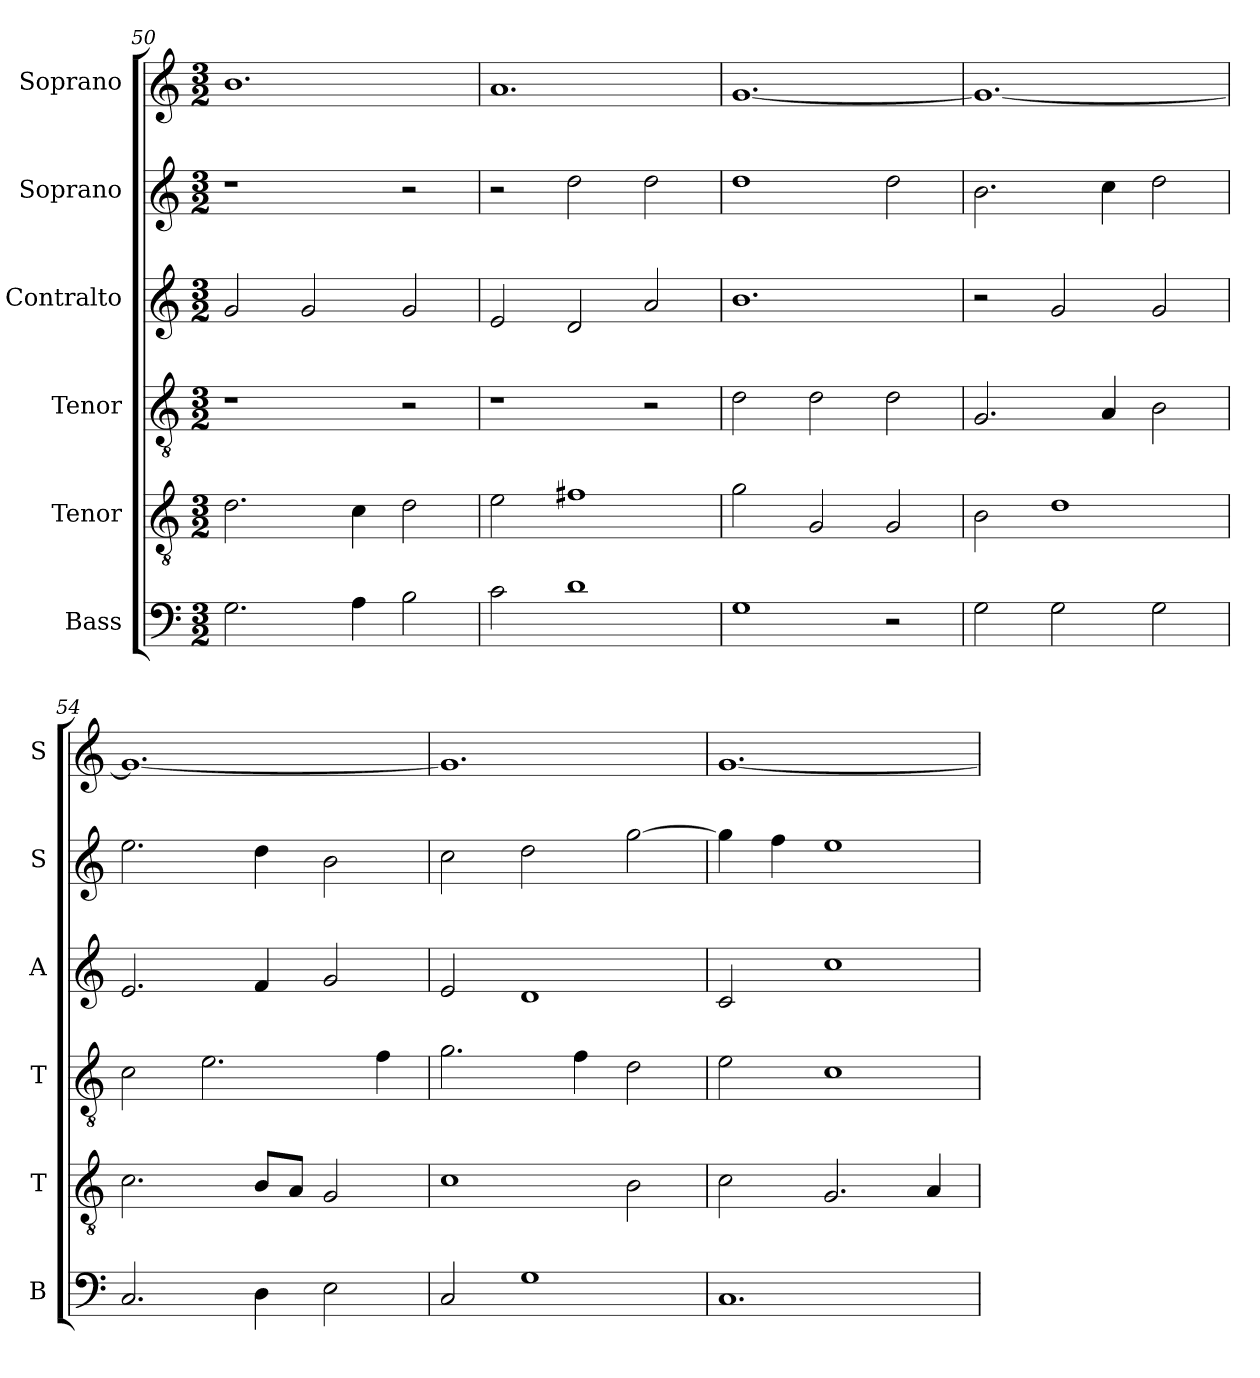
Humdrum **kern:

**kern	**kern	**kern	**kern	**kern	**kern
*part6	*part5	*part4	*part3	*part2	*part1
*staff6	*staff5	*staff4	*staff3	*staff2	*staff1
*I"Bass	*I"Tenor	*I"Tenor	*I"Contralto	*I"Soprano	*I"Soprano
*I'B	*I'T	*I'T	*I'A	*I'S	*I'S
*clefF4	*clefGv2	*clefGv2	*clefG2	*clefG2	*clefG2
*k[]	*k[]	*k[]	*k[]	*k[]	*k[]
*G:mix	*G:mix	*G:mix	*G:mix	*G:mix	*G:mix
*M3/2	*M3/2	*M3/2	*M3/2	*M3/2	*M3/2
=50	=50	=50	=50	=50	=50
2.G	2.d	1r	2g	1r	1.b
.	.	.	2g	.	.
4A	4c	.	.	.	.
2B	2d	2r	2g	2r	.
=51	=51	=51	=51	=51	=51
2c	2e	1r	2e	2r	1.a
1d	1f#X	.	2d	2dd	.
.	.	2r	2a	2dd	.
=52	=52	=52	=52	=52	=52
1G	2g	2d	1.b	1dd	[1.g
.	2G	2d	.	.	.
2r	2G	2d	.	2dd	.
=53	=53	=53	=53	=53	=53
2G	2B	2.G	2r	2.b	1.g_
2G	1d	.	2g	.	.
.	.	4A	.	4cc	.
2G	.	2B	2g	2dd	.
=54	=54	=54	=54	=54	=54
2.C	2.c	2c	2.e	2.ee	1.g_
.	.	2.e	.	.	.
4D	8B/L	.	4f	4dd	.
.	8A/J	.	.	.	.
2E	2G	.	2g	2b	.
.	.	4f	.	.	.
=55	=55	=55	=55	=55	=55
2C	1c	2.g	2e	2cc	1.g]
1G	.	.	1d	2dd	.
.	.	4f	.	.	.
.	2B	2d	.	[2gg	.
=56	=56	=56	=56	=56	=56
1.C	2c	2e	2c	4gg]	[1.g
.	.	.	.	4ff	.
.	2.G	1c	1cc	1ee	.
.	4A	.	.	.	.
=	=	=	=	=	=
*-	*-	*-	*-	*-	*-
